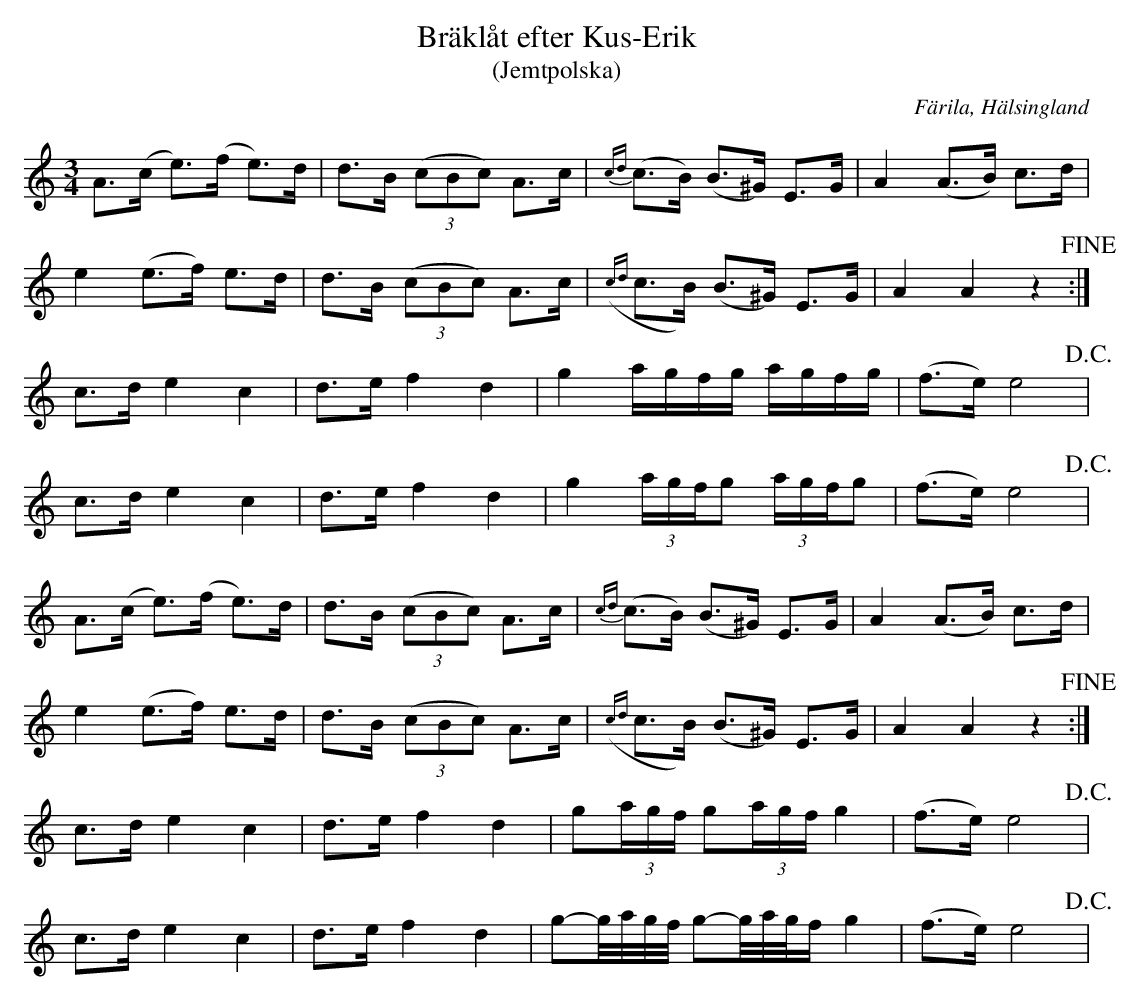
X:1
T: Bräklåt efter Kus-Erik
T: (Jemtpolska)
O: Färila, Hälsingland
M: 3/4
L: 1/8
K: Am
A>(c e>)(f e)>d | d>B ((3cBc) A>c | {cd}(c>B) (B>^G)   E>G      | A2    (A>B) c>d  |
e2   (e>f) e>d  | d>B ((3cBc) A>c | ({cd}c>B)    (B>^G)   E>G      | A2    A2    z2  !fine! :|
K: C
c>d  e2    c2   | d>e f2      d2  | g2        a/g/f/g/ a/g/f/g/ | (f>e) e4 !D.C.!       |
c>d  e2    c2   | d>e f2      d2  | g2        (3a/g/f/g (3a/g/f/g | (f>e) e4 !D.C.!       |
A>(c e>)(f e)>d | d>B ((3cBc) A>c | {cd}(c>B) (B>^G)   E>G      | A2    (A>B) c>d  |
e2   (e>f) e>d  | d>B ((3cBc) A>c | ({cd}c>B)    (B>^G)   E>G      | A2    A2    z2  !fine! :|
K: C
c>d  e2    c2   | d>e f2      d2  | g(3a/g/f/        g(3a/g/f/ g2 | (f>e) e4 !D.C.!       |
c>d  e2    c2   | d>e f2      d2  | g-g//a//g//f//        g-g//a//g//f/ g2  | (f>e) e4 !D.C.!       |
